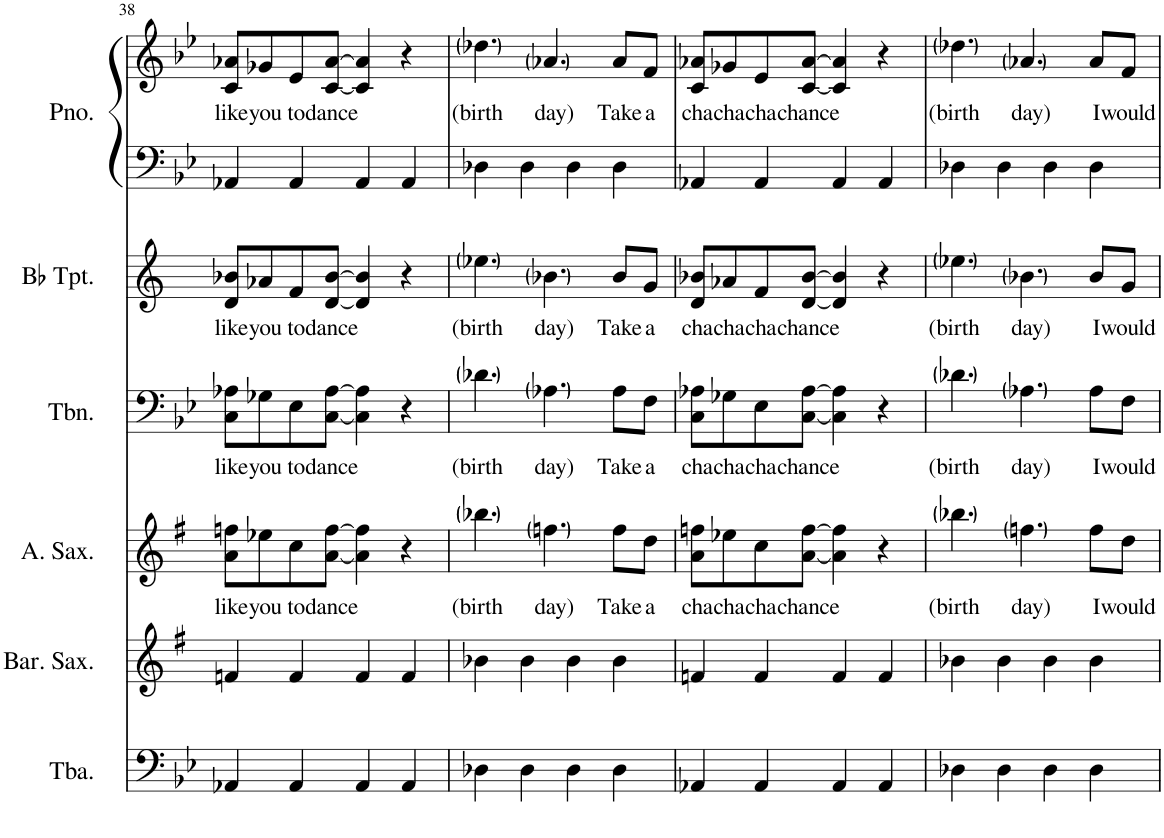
**kern	**kern	**kern	**text	**kern	**text	**kern	**text	**kern	**kern	**text
*part6	*part5	*part4	*part4	*part3	*part3	*part2	*part2	*part1	*part1	*part1
*staff7	*staff6	*staff5	*staff5	*staff4	*staff4	*staff3	*staff3	*staff2	*staff1	*staff1
*I"Tuba	*I"Baritone Saxophone	*I"Alto Saxophone	*	*I"Trombone	*	*I"Bb Trumpet	*	*I"Piano	*	*
*I'Tba.	*I'Bar. Sax.	*I'A. Sax.	*	*I'Tbn.	*	*I'Bb Tpt.	*	*I'Pno.	*	*
!!LO:PB:g=z
*clefF4	*clefG2	*clefG2	*	*clefF4	*	*clefG2	*	*clefF4	*clefG2	*
*	*Trd12c21	*Trd5c9	*	*	*	*Trd1c2	*	*	*	*
*k[b-e-]	*k[f#]	*k[f#]	*	*k[b-e-]	*	*k[]	*	*k[b-e-]	*k[b-e-]	*
*M4/4	*M4/4	*M4/4	*	*M4/4	*	*M4/4	*	*M4/4	*M4/4	*
=38	=38	=38	=38	=38	=38	=38	=38	=38	=38	=38
!	!	!	!LO:LY:b	!	!LO:LY:b	!	!LO:LY:b	!	!	!LO:LY:b
4AA-X/	4fn/	8a\ 8ffn\L	like	8C\ 8A-X\L	like	8d/ 8b-X/L	like	4AA-X/	8c/ 8a-X/L	like
!	!	!	!LO:LY:b	!	!LO:LY:b	!	!LO:LY:b	!	!	!LO:LY:b
.	.	8ee-X\	you	8G-X\	you	8a-X/	you	.	8g-X/	you
!	!	!	!LO:LY:b	!	!LO:LY:b	!	!LO:LY:b	!	!	!LO:LY:b
4AA-/	4f/	8cc\	to	8E-\	to	8f/	to	4AA-/	8e-/	to
!	!	!	!LO:LY:b	!	!LO:LY:b	!	!LO:LY:b	!	!	!LO:LY:b
.	.	[8a\ [8ff\J	dance	[8C\ [8A-\J	dance	[8d/ [8b-/J	dance	.	[8c/ [8a-/J	dance
4AA-/	4f/	4a\] 4ff\]	.	4C\] 4A-\]	.	4d/] 4b-/]	.	4AA-/	4c/] 4a-/]	.
4AA-/	4f/	4r	.	4r	.	4r	.	4AA-/	4r	.
=39	=39	=39	=39	=39	=39	=39	=39	=39	=39	=39
!	!	!	!LO:LY:b	!	!LO:LY:b	!	!LO:LY:b	!	!	!LO:LY:b
4D-X\	4b-X\	4.bb-X\	(birth	4.d-X\	(birth	4.ee-X\	(birth	4D-X\	4.dd-X\	(birth
4D-\	4b-\	.	.	.	.	.	.	4D-\	.	.
!	!	!	!LO:LY:b	!	!LO:LY:b	!	!LO:LY:b	!	!	!LO:LY:b
.	.	4.ffn\	day)	4.A-X\	day)	4.b-X\	day)	.	4.a-X/	day)
4D-\	4b-\	.	.	.	.	.	.	4D-\	.	.
!	!	!	!LO:LY:b	!	!LO:LY:b	!	!LO:LY:b	!	!	!LO:LY:b
4D-\	4b-\	8ff\L	Take	8A-\L	Take	8b-/L	Take	4D-\	8a-/L	Take
!	!	!	!LO:LY:b	!	!LO:LY:b	!	!LO:LY:b	!	!	!LO:LY:b
.	.	8dd\J	a	8F\J	a	8g/J	a	.	8f/J	a
=40	=40	=40	=40	=40	=40	=40	=40	=40	=40	=40
!	!	!	!LO:LY:b	!	!LO:LY:b	!	!LO:LY:b	!	!	!LO:LY:b
4AA-X/	4fn/	8a\ 8ffn\L	cha	8C\ 8A-X\L	cha	8d/ 8b-X/L	cha	4AA-X/	8c/ 8a-X/L	cha
!	!	!	!LO:LY:b	!	!LO:LY:b	!	!LO:LY:b	!	!	!LO:LY:b
.	.	8ee-X\	cha	8G-X\	cha	8a-X/	cha	.	8g-X/	cha
!	!	!	!LO:LY:b	!	!LO:LY:b	!	!LO:LY:b	!	!	!LO:LY:b
4AA-/	4f/	8cc\	cha	8E-\	cha	8f/	cha	4AA-/	8e-/	cha
!	!	!	!LO:LY:b	!	!LO:LY:b	!	!LO:LY:b	!	!	!LO:LY:b
.	.	[8a\ [8ff\J	chance	[8C\ [8A-\J	chance	[8d/ [8b-/J	chance	.	[8c/ [8a-/J	chance
4AA-/	4f/	4a\] 4ff\]	.	4C\] 4A-\]	.	4d/] 4b-/]	.	4AA-/	4c/] 4a-/]	.
4AA-/	4f/	4r	.	4r	.	4r	.	4AA-/	4r	.
=41	=41	=41	=41	=41	=41	=41	=41	=41	=41	=41
!	!	!	!LO:LY:b	!	!LO:LY:b	!	!LO:LY:b	!	!	!LO:LY:b
4D-X\	4b-X\	4.bb-X\	(birth	4.d-X\	(birth	4.ee-X\	(birth	4D-X\	4.dd-X\	(birth
4D-\	4b-\	.	.	.	.	.	.	4D-\	.	.
!	!	!	!LO:LY:b	!	!LO:LY:b	!	!LO:LY:b	!	!	!LO:LY:b
.	.	4.ffn\	day)	4.A-X\	day)	4.b-X\	day)	.	4.a-X/	day)
4D-\	4b-\	.	.	.	.	.	.	4D-\	.	.
!	!	!	!LO:LY:b	!	!LO:LY:b	!	!LO:LY:b	!	!	!LO:LY:b
4D-\	4b-\	8ff\L	I	8A-\L	I	8b-/L	I	4D-\	8a-/L	I
!	!	!	!LO:LY:b	!	!LO:LY:b	!	!LO:LY:b	!	!	!LO:LY:b
.	.	8dd\J	would	8F\J	would	8g/J	would	.	8f/J	would
=	=	=	=	=	=	=	=	=	=	=
*-	*-	*-	*-	*-	*-	*-	*-	*-	*-	*-
